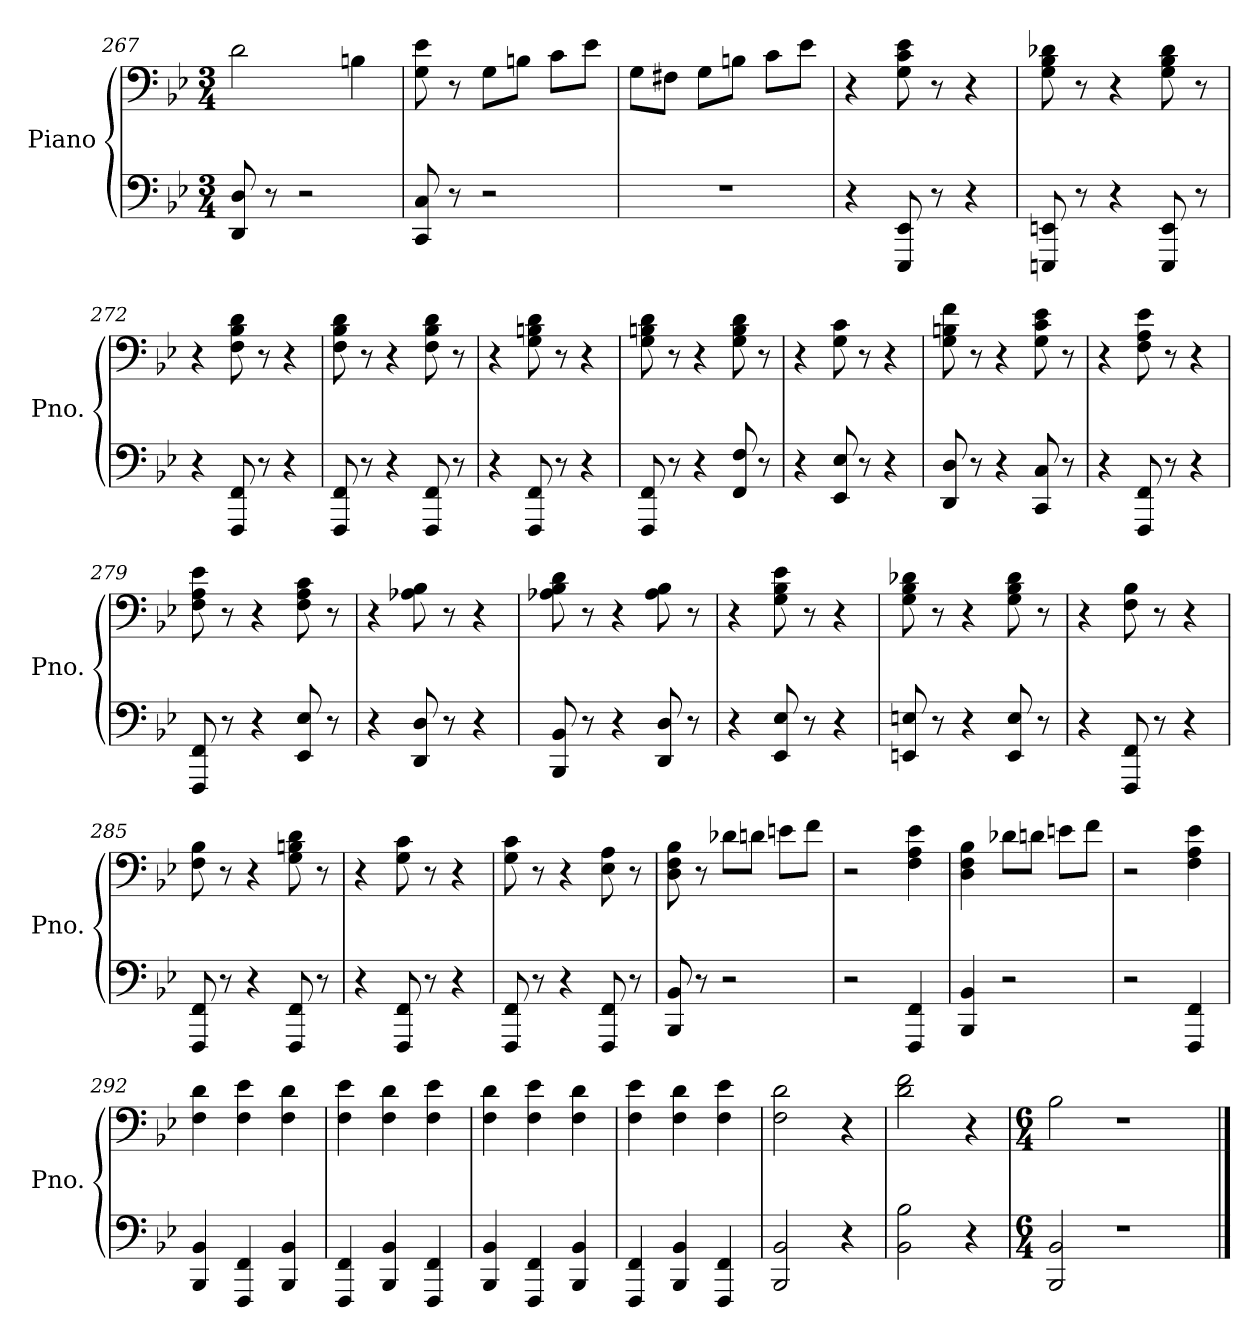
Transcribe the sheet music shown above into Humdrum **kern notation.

**kern	**kern
*part1	*part1
*staff2	*staff1
*I"Piano	*
*I'Pno.	*
*clefF4	*clefF4
*k[b-e-]	*k[b-e-]
*M3/4	*M3/4
=267	=267
8DD/ 8D/	2d\
8r	.
2r	.
.	4Bn\
=268	=268
8CC/ 8C/	8G\ 8e-\
8r	8r
2r	8G\L
.	8Bn\J
.	8c\L
.	8e-\J
!!LO:PB:g=z
=269	=269
2.r	8G\L
.	8F#X\J
.	8G\L
.	8Bn\J
.	8c\L
.	8e-\J
=270	=270
4r	4r
8EEE-/ 8EE-/	8G\ 8c\ 8e-\
8r	8r
4r	4r
=271	=271
8EEEn/ 8EEn/	8G\ 8B-\ 8d-X\
8r	8r
4r	4r
8EEE/ 8EE/	8G\ 8B-\ 8d-\
8r	8r
=272	=272
4r	4r
8FFF/ 8FF/	8F\ 8B-\ 8d\
8r	8r
4r	4r
=273	=273
8FFF/ 8FF/	8F\ 8B-\ 8d\
8r	8r
4r	4r
8FFF/ 8FF/	8F\ 8B-\ 8d\
8r	8r
=274	=274
4r	4r
8FFF/ 8FF/	8G\ 8Bn\ 8d\
8r	8r
4r	4r
=275	=275
8FFF/ 8FF/	8G\ 8Bn\ 8d\
8r	8r
4r	4r
8FF/ 8F/	8G\ 8B\ 8d\
8r	8r
!!LO:LB:g=z
=276	=276
4r	4r
8EE-/ 8E-/	8G\ 8c\
8r	8r
4r	4r
=277	=277
8DD/ 8D/	8G\ 8Bn\ 8f\
8r	8r
4r	4r
8CC/ 8C/	8G\ 8c\ 8e-\
8r	8r
=278	=278
4r	4r
8FFF/ 8FF/	8F\ 8A\ 8e-\
8r	8r
4r	4r
=279	=279
8FFF/ 8FF/	8F\ 8A\ 8e-\
8r	8r
4r	4r
8EE-/ 8E-/	8F\ 8A\ 8c\
8r	8r
=280	=280
4r	4r
8DD/ 8D/	8A-X\ 8B-\
8r	8r
4r	4r
=281	=281
8BBB-/ 8BB-/	8A-X\ 8B-\ 8d\
8r	8r
4r	4r
8DD/ 8D/	8A-\ 8B-\
8r	8r
=282	=282
4r	4r
8EE-/ 8E-/	8G\ 8B-\ 8e-\
8r	8r
4r	4r
!!LO:LB:g=z
=283	=283
8EEn/ 8En/	8G\ 8B-\ 8d-X\
8r	8r
4r	4r
8EE/ 8E/	8G\ 8B-\ 8d-\
8r	8r
=284	=284
4r	4r
8FFF/ 8FF/	8F\ 8B-\
8r	8r
4r	4r
=285	=285
8FFF/ 8FF/	8F\ 8B-\
8r	8r
4r	4r
8FFF/ 8FF/	8G\ 8Bn\ 8d\
8r	8r
=286	=286
4r	4r
8FFF/ 8FF/	8G\ 8c\
8r	8r
4r	4r
=287	=287
8FFF/ 8FF/	8G\ 8c\
8r	8r
4r	4r
8FFF/ 8FF/	8E-\ 8A\
8r	8r
=288	=288
8BBB-/ 8BB-/	8D\ 8F\ 8B-\
8r	8r
2r	8d-X\L
.	8dn\J
.	8en\L
.	8f\J
=289	=289
2r	2r
4FFF/ 4FF/	4F\ 4A\ 4e-\
!!LO:LB:g=z
=290	=290
4BBB-/ 4BB-/	4D\ 4F\ 4B-\
2r	8d-X\L
.	8dn\J
.	8en\L
.	8f\J
=291	=291
2r	2r
4FFF/ 4FF/	4F\ 4A\ 4e-\
=292	=292
4BBB-/ 4BB-/	4F\ 4d\
4FFF/ 4FF/	4F\ 4e-\
4BBB-/ 4BB-/	4F\ 4d\
=293	=293
4FFF/ 4FF/	4F\ 4e-\
4BBB-/ 4BB-/	4F\ 4d\
4FFF/ 4FF/	4F\ 4e-\
=294	=294
4BBB-/ 4BB-/	4F\ 4d\
4FFF/ 4FF/	4F\ 4e-\
4BBB-/ 4BB-/	4F\ 4d\
=295	=295
4FFF/ 4FF/	4F\ 4e-\
4BBB-/ 4BB-/	4F\ 4d\
4FFF/ 4FF/	4F\ 4e-\
=296	=296
2BBB-/ 2BB-/	2F\ 2d\
4r	4r
=297	=297
2BB-\ 2B-\	2d\ 2f\
4r	4r
=298	=298
*M6/4	*M6/4
2BBB-/ 2BB-/	2B-\
1r	1r
==	==
*-	*-
